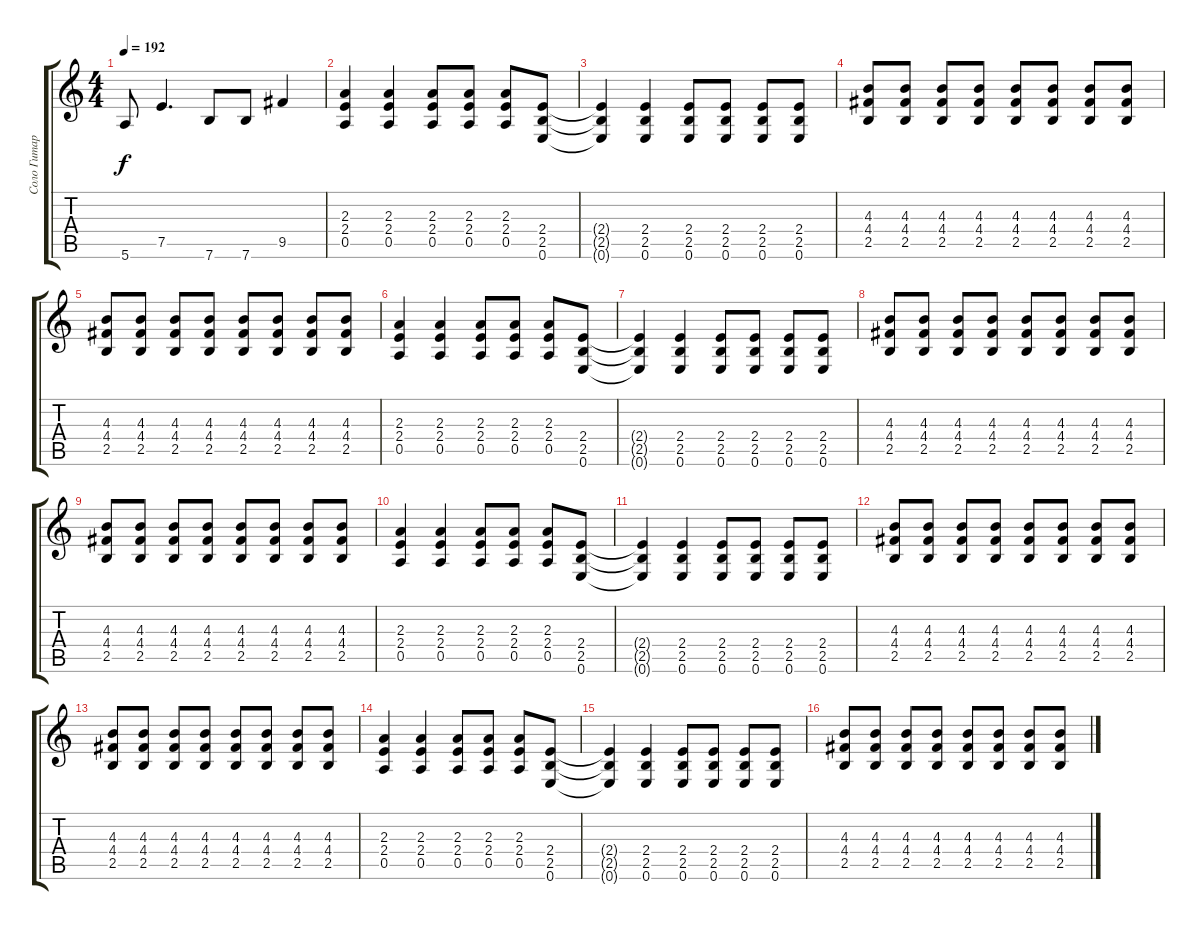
\track ("Соло Гитара (Brown Tom)" "Соло Гитар") {instrument distortionguitar}
\staff {score tabs}
\tuning (E4 B3 G3 D3 A2 E2) {hide}
\ts (4 4)
\tempo 192
\clef g2
\ks c
5.6.8{dy f} 7.5.4{d} 7.6.8 7.6.8 9.5.4 |
(2.3 2.4 0.5).4 (2.3 2.4 0.5).4 (2.3 2.4 0.5).8 (2.3 2.4 0.5).8 (2.3 2.4 0.5).8 (2.4 2.5 0.6).8 |
(2.4{t} 2.5{t} 0.6{t}).4 (2.4 2.5 0.6).4 (2.4 2.5 0.6).8 (2.4 2.5 0.6).8 (2.4 2.5 0.6).8 (2.4 2.5 0.6).8 |
(4.3 4.4 2.5).8 (4.3 4.4 2.5).8 (4.3 4.4 2.5).8 (4.3 4.4 2.5).8 (4.3 4.4 2.5).8 (4.3 4.4 2.5).8 (4.3 4.4 2.5).8 (4.3 4.4 2.5).8 |
(4.3 4.4 2.5).8 (4.3 4.4 2.5).8 (4.3 4.4 2.5).8 (4.3 4.4 2.5).8 (4.3 4.4 2.5).8 (4.3 4.4 2.5).8 (4.3 4.4 2.5).8 (4.3 4.4 2.5).8 |
(2.3 2.4 0.5).4 (2.3 2.4 0.5).4 (2.3 2.4 0.5).8 (2.3 2.4 0.5).8 (2.3 2.4 0.5).8 (2.4 2.5 0.6).8 |
(2.4{t} 2.5{t} 0.6{t}).4 (2.4 2.5 0.6).4 (2.4 2.5 0.6).8 (2.4 2.5 0.6).8 (2.4 2.5 0.6).8 (2.4 2.5 0.6).8 |
(4.3 4.4 2.5).8 (4.3 4.4 2.5).8 (4.3 4.4 2.5).8 (4.3 4.4 2.5).8 (4.3 4.4 2.5).8 (4.3 4.4 2.5).8 (4.3 4.4 2.5).8 (4.3 4.4 2.5).8 |
(4.3 4.4 2.5).8 (4.3 4.4 2.5).8 (4.3 4.4 2.5).8 (4.3 4.4 2.5).8 (4.3 4.4 2.5).8 (4.3 4.4 2.5).8 (4.3 4.4 2.5).8 (4.3 4.4 2.5).8 |
(2.3 2.4 0.5).4 (2.3 2.4 0.5).4 (2.3 2.4 0.5).8 (2.3 2.4 0.5).8 (2.3 2.4 0.5).8 (2.4 2.5 0.6).8 |
(2.4{t} 2.5{t} 0.6{t}).4 (2.4 2.5 0.6).4 (2.4 2.5 0.6).8 (2.4 2.5 0.6).8 (2.4 2.5 0.6).8 (2.4 2.5 0.6).8 |
(4.3 4.4 2.5).8 (4.3 4.4 2.5).8 (4.3 4.4 2.5).8 (4.3 4.4 2.5).8 (4.3 4.4 2.5).8 (4.3 4.4 2.5).8 (4.3 4.4 2.5).8 (4.3 4.4 2.5).8 |
(4.3 4.4 2.5).8 (4.3 4.4 2.5).8 (4.3 4.4 2.5).8 (4.3 4.4 2.5).8 (4.3 4.4 2.5).8 (4.3 4.4 2.5).8 (4.3 4.4 2.5).8 (4.3 4.4 2.5).8 |
(2.3 2.4 0.5).4 (2.3 2.4 0.5).4 (2.3 2.4 0.5).8 (2.3 2.4 0.5).8 (2.3 2.4 0.5).8 (2.4 2.5 0.6).8 |
(2.4{t} 2.5{t} 0.6{t}).4 (2.4 2.5 0.6).4 (2.4 2.5 0.6).8 (2.4 2.5 0.6).8 (2.4 2.5 0.6).8 (2.4 2.5 0.6).8 |
(4.3 4.4 2.5).8 (4.3 4.4 2.5).8 (4.3 4.4 2.5).8 (4.3 4.4 2.5).8 (4.3 4.4 2.5).8 (4.3 4.4 2.5).8 (4.3 4.4 2.5).8 (4.3 4.4 2.5).8
